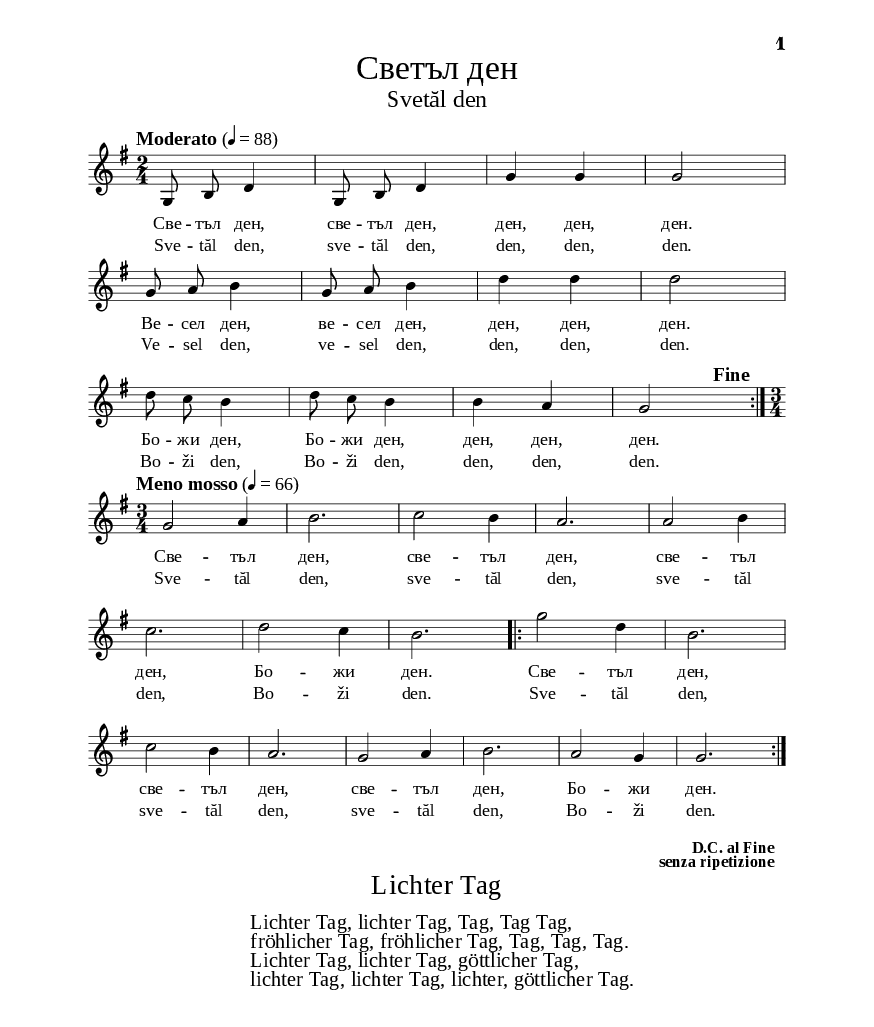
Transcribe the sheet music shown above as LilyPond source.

\version "2.24.3"

% include paper part and global functions
\include "include/globals.ily"

\bookpart {
    \label #'ref090
  \tocItem \markup "Светъл ден – Svetăl den "
  \include "include/bookpart-paper.ily"
  \score {
    \include "include/score-layout.ily"

   \new Staff = main \absolute  {
      \clef treble
      \key g \major
      \time 2/4
      \tempoFunc "Moderato" 4 "88"
      \autoBeamOff

      g8 b d'4 | g8 b d'4 | g'4 g' | g'2 |   \break

      g'8 a'8 b'4 |  g'8 a'8 b'4 | d''4 d''4 | d''2 | \break

      d''8 c'' b'4 | d''8 c'' b'4 |


      b'4 a'4| \tempo "                Fine" g'2



      \bar ":|." \break

      \time 3/4


      \tempoFunc "Meno mosso" 4 "66"


      g'2 a'4 | b'2. | c''2 b'4 | a'2. | a'2 b'4 | \break

      c''2. | d''2 c''4 | b'2.    \bar ".|:"
      g''2 d''4 | b'2. \break

      c''2 b'4 | a'2. | g'2 a'4 | b'2. | a'2 g'4 | g'2.|
      \bar ":|." \break

    }

    \addlyrics {
      Све -- тъл ден, све  -- тъл ден,
      ден, ден, ден.
      Ве -- сел ден, ве -- сел ден,
      ден, ден, ден.
      Бо -- жи ден, Бо -- жи ден,
      ден, ден, ден.
      Све -- тъл ден, све -- тъл ден,
      све -- тъл ден, Бо -- жи ден.
      Све -- тъл ден, све -- тъл ден,
      све -- тъл ден, Бо -- жи ден.

    }

   
     \addlyrics {
      Sve -- tăl den, sve  -- tăl den,
      den, den, den.
      Ve -- sel den, ve -- sel den,
      den, den, den.
      Bo -- ži den, Bo -- ži den,
      den, den, den.
      Sve -- tăl den, sve -- tăl den,
      sve -- tăl den, Bo -- ži den.
      Sve -- tăl den, sve -- tăl den,
      sve -- tăl den, Bo -- ži den.

    }

  

    \header {
      title = \titleFunc "Светъл ден" "Svetăl den"
    }

    \midi{}

  } % score

  \markup \empty-one
\markup \dc-two "D.C. al Fine" " senza ripetizione"

  


  % include foreign translation(s) of the song
  \version "2.24.4"

\markup \fill-line { \fontsize #deTitleFontSize "Lichter Tag" }

\markup \null
\markup \null

\markup \abs-fontsize #10 {

      \fill-line {
  \override #`(baseline-skip . ,deCoupletBaselineSkip)
  \column {

  \line { " "Lichter Tag, lichter Tag, Tag, Tag Tag,}

  \line { " "fröhlicher Tag, fröhlicher Tag, Tag, Tag, Tag.}

  \line { " "Lichter Tag, lichter Tag, göttlicher Tag,}

  \line { " "lichter Tag, lichter Tag, lichter, göttlicher Tag.}

  }
      }
}


} % bookpart
